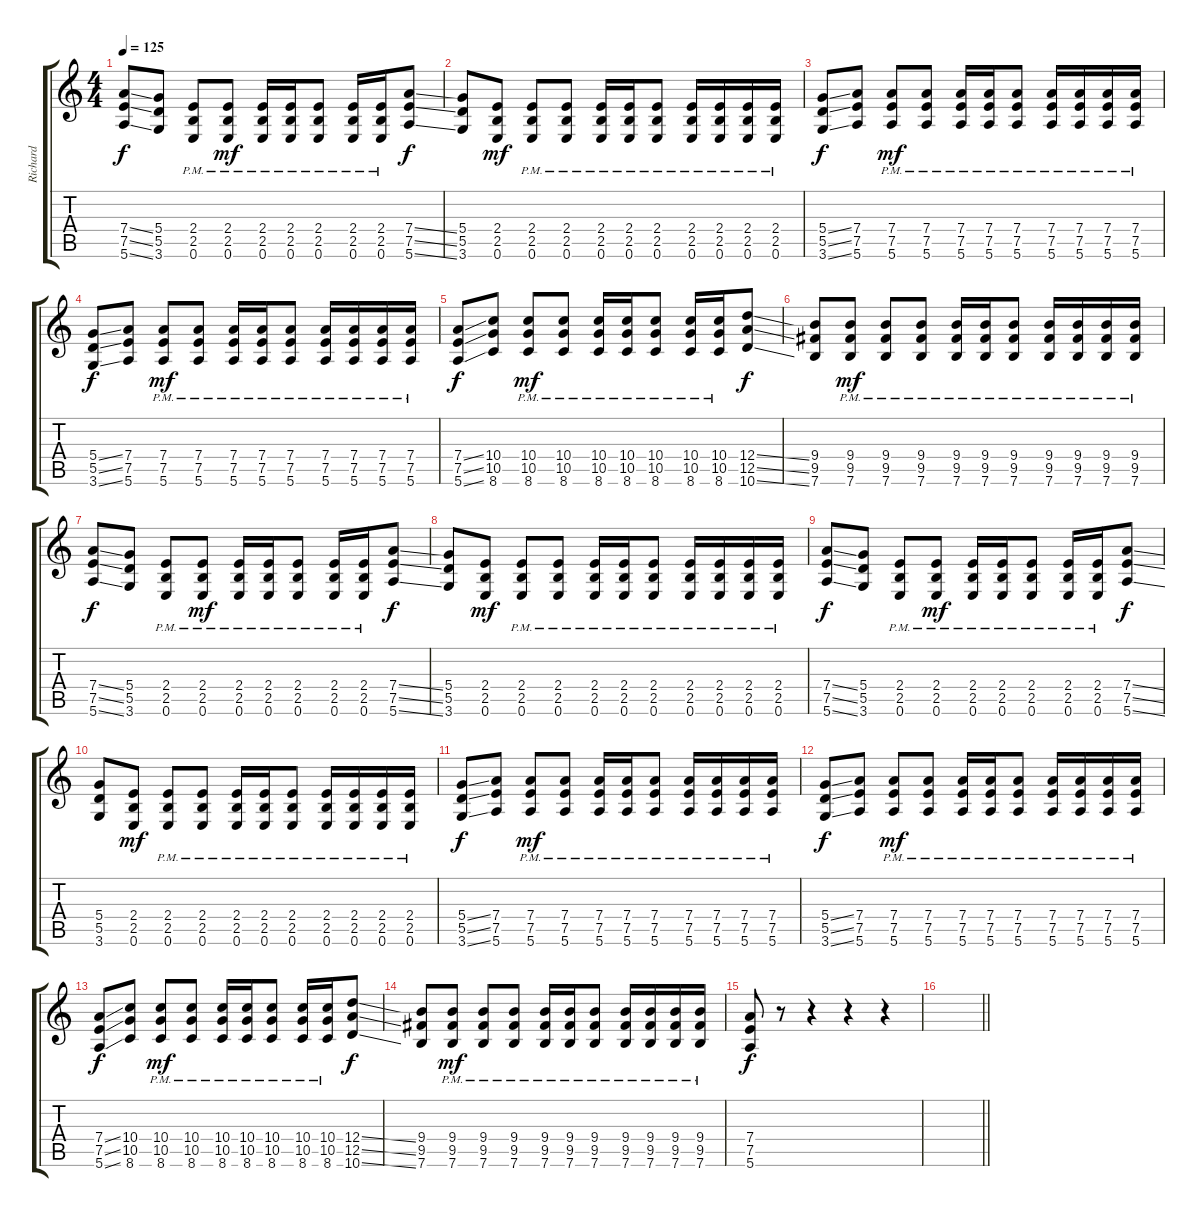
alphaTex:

\track ("Richard" "Richard") {instrument distortionguitar}
\staff {score tabs}
\tuning (E4 B3 G3 D3 A2 E2) {hide}
\ts (4 4)
\tempo 125
\clef g2
\ks c
(7.4{ss} 7.5{ss} 5.6{ss}).8{dy f} (5.4 5.5 3.6).8 (2.4{pm} 2.5{pm} 0.6{pm}).8 (2.4{pm} 2.5{pm} 0.6{pm}).8{dy mf} (2.4{pm} 2.5{pm} 0.6{pm}).16 (2.4{pm} 2.5{pm} 0.6{pm}).16 (2.4{pm} 2.5{pm} 0.6{pm}).8 (2.4{pm} 2.5{pm} 0.6{pm}).16 (2.4{pm} 2.5{pm} 0.6{pm}).16 (7.4{ss} 7.5{ss} 5.6{ss}).8{dy f} |
(5.4 5.5 3.6).8 (2.4 2.5 0.6).8{dy mf} (2.4{pm} 2.5{pm} 0.6{pm}).8 (2.4{pm} 2.5{pm} 0.6{pm}).8 (2.4{pm} 2.5{pm} 0.6{pm}).16 (2.4{pm} 2.5{pm} 0.6{pm}).16 (2.4{pm} 2.5{pm} 0.6{pm}).8 (2.4{pm} 2.5{pm} 0.6{pm}).16 (2.4{pm} 2.5{pm} 0.6{pm}).16 (2.4{pm} 2.5{pm} 0.6{pm}).16 (2.4{pm} 2.5{pm} 0.6{pm}).16 |
(5.4{ss} 5.5{ss} 3.6{ss}).8{dy f} (7.4 7.5 5.6).8 (7.4{pm} 7.5{pm} 5.6{pm}).8{dy mf} (7.4{pm} 7.5{pm} 5.6{pm}).8 (7.4{pm} 7.5{pm} 5.6{pm}).16 (7.4{pm} 7.5{pm} 5.6{pm}).16 (7.4{pm} 7.5{pm} 5.6{pm}).8 (7.4{pm} 7.5{pm} 5.6{pm}).16 (7.4{pm} 7.5{pm} 5.6{pm}).16 (7.4{pm} 7.5{pm} 5.6{pm}).16 (7.4{pm} 7.5{pm} 5.6{pm}).16 |
(5.4{ss} 5.5{ss} 3.6{ss}).8{dy f} (7.4 7.5 5.6).8 (7.4{pm} 7.5{pm} 5.6{pm}).8{dy mf} (7.4{pm} 7.5{pm} 5.6{pm}).8 (7.4{pm} 7.5{pm} 5.6{pm}).16 (7.4{pm} 7.5{pm} 5.6{pm}).16 (7.4{pm} 7.5{pm} 5.6{pm}).8 (7.4{pm} 7.5{pm} 5.6{pm}).16 (7.4{pm} 7.5{pm} 5.6{pm}).16 (7.4{pm} 7.5{pm} 5.6{pm}).16 (7.4{pm} 7.5{pm} 5.6{pm}).16 |
(7.4{ss} 7.5{ss} 5.6{ss}).8{dy f} (10.4 10.5 8.6).8 (10.4{pm} 10.5{pm} 8.6{pm}).8{dy mf} (10.4{pm} 10.5{pm} 8.6{pm}).8 (10.4{pm} 10.5{pm} 8.6{pm}).16 (10.4{pm} 10.5{pm} 8.6{pm}).16 (10.4{pm} 10.5{pm} 8.6{pm}).8 (10.4{pm} 10.5{pm} 8.6{pm}).16 (10.4{pm} 10.5{pm} 8.6{pm}).16 (12.4{ss} 12.5{ss} 10.6{ss}).8{dy f} |
(9.4 9.5 7.6).8 (9.4{pm} 9.5{pm} 7.6{pm}).8{dy mf} (9.4{pm} 9.5{pm} 7.6{pm}).8 (9.4{pm} 9.5{pm} 7.6{pm}).8 (9.4{pm} 9.5{pm} 7.6{pm}).16 (9.4{pm} 9.5{pm} 7.6{pm}).16 (9.4 9.5{pm} 7.6{pm}).8 (9.4{pm} 9.5{pm} 7.6{pm}).16 (9.4{pm} 9.5{pm} 7.6{pm}).16 (9.4{pm} 9.5{pm} 7.6{pm}).16 (9.4{pm} 9.5{pm} 7.6{pm}).16 |
(7.4{ss} 7.5{ss} 5.6{ss}).8{dy f} (5.4 5.5 3.6).8 (2.4{pm} 2.5{pm} 0.6{pm}).8 (2.4{pm} 2.5{pm} 0.6{pm}).8{dy mf} (2.4{pm} 2.5{pm} 0.6{pm}).16 (2.4{pm} 2.5{pm} 0.6{pm}).16 (2.4{pm} 2.5{pm} 0.6{pm}).8 (2.4{pm} 2.5{pm} 0.6{pm}).16 (2.4{pm} 2.5{pm} 0.6{pm}).16 (7.4{ss} 7.5{ss} 5.6{ss}).8{dy f} |
(5.4 5.5 3.6).8 (2.4 2.5 0.6).8{dy mf} (2.4{pm} 2.5{pm} 0.6{pm}).8 (2.4{pm} 2.5{pm} 0.6{pm}).8 (2.4{pm} 2.5{pm} 0.6{pm}).16 (2.4{pm} 2.5{pm} 0.6{pm}).16 (2.4{pm} 2.5{pm} 0.6{pm}).8 (2.4{pm} 2.5{pm} 0.6{pm}).16 (2.4{pm} 2.5{pm} 0.6{pm}).16 (2.4{pm} 2.5{pm} 0.6{pm}).16 (2.4{pm} 2.5{pm} 0.6{pm}).16 |
(7.4{ss} 7.5{ss} 5.6{ss}).8{dy f} (5.4 5.5 3.6).8 (2.4{pm} 2.5{pm} 0.6{pm}).8 (2.4{pm} 2.5{pm} 0.6{pm}).8{dy mf} (2.4{pm} 2.5{pm} 0.6{pm}).16 (2.4{pm} 2.5{pm} 0.6{pm}).16 (2.4{pm} 2.5{pm} 0.6{pm}).8 (2.4{pm} 2.5{pm} 0.6{pm}).16 (2.4{pm} 2.5{pm} 0.6{pm}).16 (7.4{ss} 7.5{ss} 5.6{ss}).8{dy f} |
(5.4 5.5 3.6).8 (2.4 2.5 0.6).8{dy mf} (2.4{pm} 2.5{pm} 0.6{pm}).8 (2.4{pm} 2.5{pm} 0.6{pm}).8 (2.4{pm} 2.5{pm} 0.6{pm}).16 (2.4{pm} 2.5{pm} 0.6{pm}).16 (2.4{pm} 2.5{pm} 0.6{pm}).8 (2.4{pm} 2.5{pm} 0.6{pm}).16 (2.4{pm} 2.5{pm} 0.6{pm}).16 (2.4{pm} 2.5{pm} 0.6{pm}).16 (2.4{pm} 2.5{pm} 0.6{pm}).16 |
(5.4{ss} 5.5{ss} 3.6{ss}).8{dy f} (7.4 7.5 5.6).8 (7.4{pm} 7.5{pm} 5.6{pm}).8{dy mf} (7.4{pm} 7.5{pm} 5.6{pm}).8 (7.4{pm} 7.5{pm} 5.6{pm}).16 (7.4{pm} 7.5{pm} 5.6{pm}).16 (7.4{pm} 7.5{pm} 5.6{pm}).8 (7.4{pm} 7.5{pm} 5.6{pm}).16 (7.4{pm} 7.5{pm} 5.6{pm}).16 (7.4{pm} 7.5{pm} 5.6{pm}).16 (7.4{pm} 7.5{pm} 5.6{pm}).16 |
(5.4{ss} 5.5{ss} 3.6{ss}).8{dy f} (7.4 7.5 5.6).8 (7.4{pm} 7.5{pm} 5.6{pm}).8{dy mf} (7.4{pm} 7.5{pm} 5.6{pm}).8 (7.4{pm} 7.5{pm} 5.6{pm}).16 (7.4{pm} 7.5{pm} 5.6{pm}).16 (7.4{pm} 7.5{pm} 5.6{pm}).8 (7.4{pm} 7.5{pm} 5.6{pm}).16 (7.4{pm} 7.5{pm} 5.6{pm}).16 (7.4{pm} 7.5{pm} 5.6{pm}).16 (7.4{pm} 7.5{pm} 5.6{pm}).16 |
(7.4{ss} 7.5{ss} 5.6{ss}).8{dy f} (10.4 10.5 8.6).8 (10.4{pm} 10.5{pm} 8.6{pm}).8{dy mf} (10.4{pm} 10.5{pm} 8.6{pm}).8 (10.4{pm} 10.5{pm} 8.6{pm}).16 (10.4{pm} 10.5{pm} 8.6{pm}).16 (10.4{pm} 10.5{pm} 8.6{pm}).8 (10.4{pm} 10.5{pm} 8.6{pm}).16 (10.4{pm} 10.5{pm} 8.6{pm}).16 (12.4{ss} 12.5{ss} 10.6{ss}).8{dy f} |
(9.4 9.5 7.6).8 (9.4{pm} 9.5{pm} 7.6{pm}).8{dy mf} (9.4{pm} 9.5{pm} 7.6{pm}).8 (9.4{pm} 9.5{pm} 7.6{pm}).8 (9.4{pm} 9.5{pm} 7.6{pm}).16 (9.4{pm} 9.5{pm} 7.6{pm}).16 (9.4 9.5{pm} 7.6{pm}).8 (9.4{pm} 9.5{pm} 7.6{pm}).16 (9.4{pm} 9.5{pm} 7.6{pm}).16 (9.4{pm} 9.5{pm} 7.6{pm}).16 (9.4{pm} 9.5{pm} 7.6{pm}).16 |
(7.4 7.5 5.6).8{dy f} r.8 r.4 r.4 r.4 |
\barLineRight lightlight
